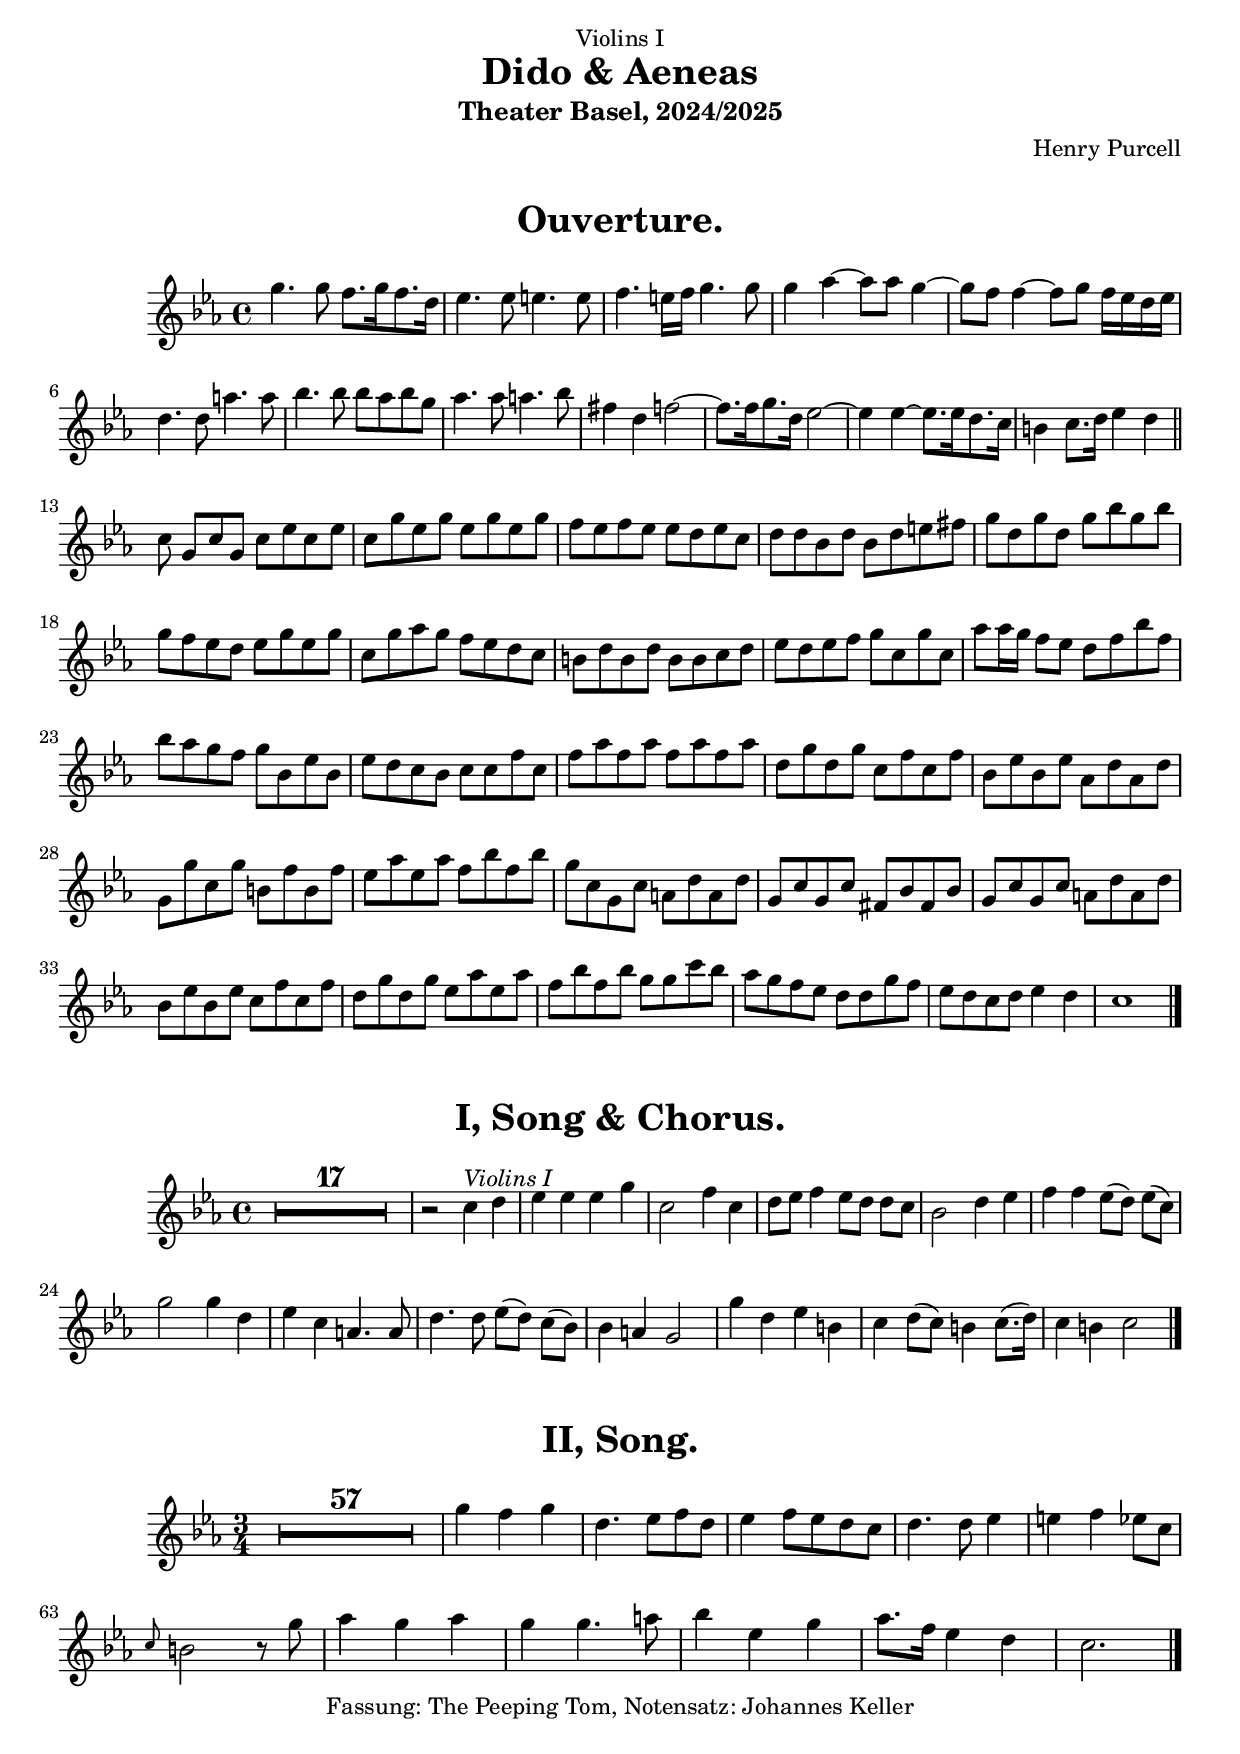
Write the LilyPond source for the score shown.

\version "2.24.4"

\include "global-definitions.ly"
\include "global-definitions.ly"

vnIOuverture = \relative g'' {
  \time 4/4
  \key c \minor

  g4. g8 f8.[ g16 f8. d16] |
  es4. es8 e4. e8 |
  f4. e16 f g4. g8 |
  g4 as~ as8 as8 g4~ |
  g8 f f4 ~ f8 g f16 es d es |
  d4. d8 a'4. a8 |
  bes4. bes8 bes[ as bes g] |
  as4. as8 a4. bes8 |
  fis4 d f2~ |
  f8.[ f16 g8. d16] es2~ |
  es4 es~ es8.[ es16 d8. c16] |
  b4 c8. d16 es4 d \bar "||"

  c8 g[ c g] c[ es c es] |
  c[ g' es g] es[ g es g] |
  f[ es f es] es[ d es c] |
  d[ d bes d] bes[ d e fis] |
  g[ d g d] g[ bes g bes] |
  g[ f es d] es[ g es g] |

  c,[ g' as g] f[ es d c] |
  b[ d b d] b[ b c d] |
  es[ d es f] g[ c, g' c,] |
  as'[ as16 g] f8 es d[ f bes f] |
  bes[ as g f] g[ bes, es bes] |
  es[ d c bes] c[ c f c] |
  f[ as f as] f[ as f as] |
  d,[ g d g] c,[ f c f] |
  bes,[ es bes es] as,[ d as d] |
  g,[ g' c, g'] b,[ f' b, f'] |
  es[ as es as] f[ bes f bes] |
  g[ c, g c] a[ d a d] |
  g,[ c g c] fis,[ bes fis bes] |
  g[ c g c] a[ d a d] |
  bes[ es bes es] c[ f c f] |
  d[ g d g] es[ as es as] |
  f[ bes f bes] g[ g c bes] |
  as[ g f es] d[ d g f] |
  es[ d c d] es4 d | c1 \bar "|."
}

vnINI = \relative c'' {
  \time 4/4
  \key c \minor
  \clef \vnIClef
  R1*17 |
  r2 c4^\instrumentHintVnI d |
  es4 es es g |
  c,2 f4 c |
  d8 es f4 es8[ d] d[ c] |

  bes2 d4 es |
  f f es8[( d]) es[( c)] |
  g'2 g4 d |
  es c a4. a8 |
  d4. d8 es[( d)] c([ bes)] |
  bes4 a g2 |
  g'4 d es b |
  c d8([ c)] b4 c8.([ d16)] |
  c4 b c2 \bar "|."
}

vnINII = \relative g'' {
  \time 3/4
  \key c \minor
  \clef \vnIClef
  R2.*57 |
  g4 f g |
  d4. es8[ f d] |
  es4 f8[ es d c] |
  d4. d8 es4 |
  e f es8 c |
  \grace c b2 r8 g'8 |
  as4 g as |
  g g4. a8 |
  bes4 es, g |
  as8. f16 es4 d |
  c2. \bar "|."
}



\book {
  \partbookVnIPaperBlock

  \titlePartbook

  \markup { \vspace #1 }

  \score {
    \partbookTitleOuverture
    <<
      \new Staff { \vnIOuverture }
    >>
  }

  \score {
    \partbookTitleNI
    <<
      \new Staff { \compressMMRests { \vnINI } }
    >>
  }

  \score {
    \partbookTitleNII
    <<
      \new Staff { \compressMMRests { \vnINII } }
    >>
  }
}